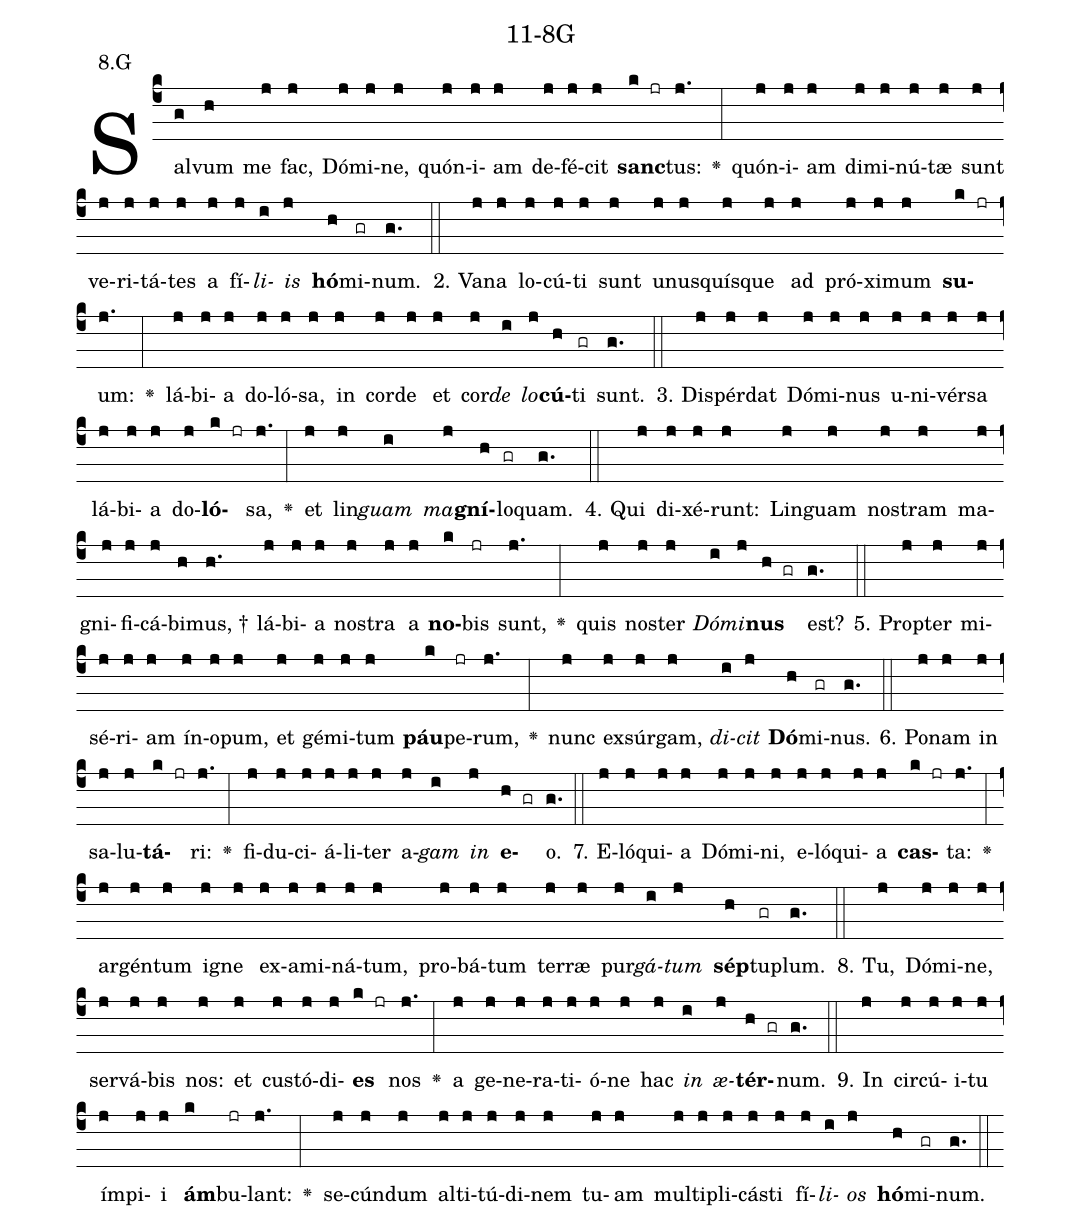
name: 11-8G;
annotation: 8.G;
%%
(c4)Sal(g)vum(h) me(j) fac,(j) Dó(j)mi(j)ne,(j) quón(j)i(j)am(j) de(j)fé(j)cit(j) <b>sanc</b>(k jr)tus:(j.) <v>\greheightstar</v>(:) quón(j)i(j)am(j) di(j)mi(j)nú(j)tæ(j) sunt(j) ve(j)ri(j)tá(j)tes(j) a(j) fí(j)<i>li</i>(i)<i>is</i>(j) <b>hó</b>(h)mi(gr)num.(g.) (::)
2. Va(j)na(j) lo(j)cú(j)ti(j) sunt(j) u(j)nus(j)quís(j)que(j) ad(j) pró(j)xi(j)mum(j) <b>su</b>(k jr)um:(j.) <v>\greheightstar</v>(:) lá(j)bi(j)a(j) do(j)ló(j)sa,(j) in(j) cor(j)de(j) et(j) cor(j)<i>de</i>(i) <i>lo</i>(j)<b>cú</b>(h)ti(gr) sunt.(g.) (::)
3. Dis(j)pér(j)dat(j) Dó(j)mi(j)nus(j) u(j)ni(j)vér(j)sa(j) lá(j)bi(j)a(j) do(j)<b>ló</b>(k jr)sa,(j.) <v>\greheightstar</v>(:) et(j) lin(j)<i>guam</i>(i) <i>ma</i>(j)<b>gní</b>(h)lo(gr)quam.(g.) (::)
4. Qui(j) di(j)xé(j)runt:(j) Lin(j)guam(j) nos(j)tram(j) ma(j)gni(j)fi(j)cá(j)bi(h)mus, †(h.) lá(j)bi(j)a(j) nos(j)tra(j) a(j) <b>no</b>(k)bis(jr) sunt,(j.) <v>\greheightstar</v>(:) quis(j) nos(j)ter(j) <i>Dó</i>(i)<i>mi</i>(j)<b>nus</b>(h gr) est?(g.) (::)
5. Prop(j)ter(j) mi(j)sé(j)ri(j)am(j) ín(j)o(j)pum,(j) et(j) gé(j)mi(j)tum(j) <b>páu</b>(k)pe(jr)rum,(j.) <v>\greheightstar</v>(:) nunc(j) ex(j)súr(j)gam,(j) <i>di</i>(i)<i>cit</i>(j) <b>Dó</b>(h)mi(gr)nus.(g.) (::)
6. Po(j)nam(j) in(j) sa(j)lu(j)<b>tá</b>(k jr)ri:(j.) <v>\greheightstar</v>(:) fi(j)du(j)ci(j)á(j)li(j)ter(j) a(j)<i>gam</i>(i) <i>in</i>(j) <b>e</b>(h gr)o.(g.) (::)
7. E(j)ló(j)qui(j)a(j) Dó(j)mi(j)ni,(j) e(j)ló(j)qui(j)a(j) <b>cas</b>(k jr)ta:(j.) <v>\greheightstar</v>(:) ar(j)gén(j)tum(j) i(j)gne(j) ex(j)a(j)mi(j)ná(j)tum,(j) pro(j)bá(j)tum(j) ter(j)ræ(j) pur(j)<i>gá</i>(i)<i>tum</i>(j) <b>sép</b>(h)tu(gr)plum.(g.) (::)
8. Tu,(j) Dó(j)mi(j)ne,(j) ser(j)vá(j)bis(j) nos:(j) et(j) cus(j)tó(j)di(j)<b>es</b>(k jr) nos(j.) <v>\greheightstar</v>(:) a(j) ge(j)ne(j)ra(j)ti(j)ó(j)ne(j) hac(j) <i>in</i>(i) <i>æ</i>(j)<b>tér</b>(h gr)num.(g.) (::)
9. In(j) cir(j)cú(j)i(j)tu(j) ím(j)pi(j)i(j) <b>ám</b>(k)bu(jr)lant:(j.) <v>\greheightstar</v>(:) se(j)cún(j)dum(j) al(j)ti(j)tú(j)di(j)nem(j) tu(j)am(j) mul(j)ti(j)pli(j)cás(j)ti(j) fí(j)<i>li</i>(i)<i>os</i>(j) <b>hó</b>(h)mi(gr)num.(g.) (::)
